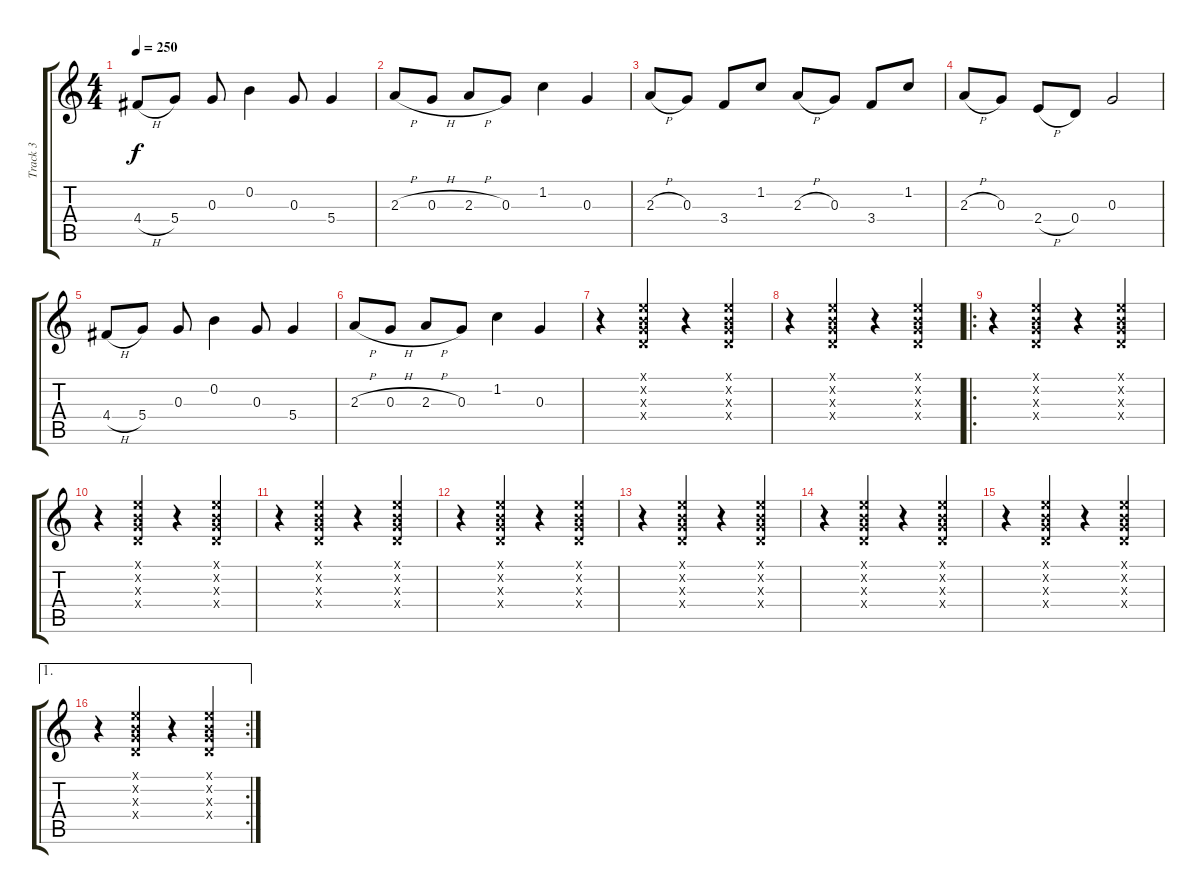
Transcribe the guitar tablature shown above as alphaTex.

\track ("Track 3" "Track 3") {instrument banjo}
\staff {score tabs}
\tuning (E4 B3 G3 D3 A2 E2) {hide}
\displaytranspose 12
\ts (4 4)
\tempo 250
\clef g2
\ks c
4.4{h}.8{dy f} 5.4.8 0.3.8 0.2.4 0.3.8 5.4.4 |
2.3{h}.8 0.3{h}.8 2.3{h}.8 0.3.8 1.2.4 0.3.4 |
2.3{h}.8 0.3.8 3.4.8 1.2.8 2.3{h}.8 0.3.8 3.4.8 1.2.8 |
2.3{h}.8 0.3.8 2.4{h}.8 0.4.8 0.3.2 |
4.4{h}.8 5.4.8 0.3.8 0.2.4 0.3.8 5.4.4 |
2.3{h}.8 0.3{h}.8 2.3{h}.8 0.3.8 1.2.4 0.3.4 |
r.4 (0.1{x} 0.2{x} 0.3{x} 0.4{x}).4 r.4 (0.1{x} 0.2{x} 0.3{x} 0.4{x}).4 |
r.4 (0.1{x} 0.2{x} 0.3{x} 0.4{x}).4 r.4 (0.1{x} 0.2{x} 0.3{x} 0.4{x}).4 |
\ro
r.4 (0.1{x} 0.2{x} 0.3{x} 0.4{x}).4 r.4 (0.1{x} 0.2{x} 0.3{x} 0.4{x}).4 |
r.4 (0.1{x} 0.2{x} 0.3{x} 0.4{x}).4 r.4 (0.1{x} 0.2{x} 0.3{x} 0.4{x}).4 |
r.4 (0.1{x} 0.2{x} 0.3{x} 0.4{x}).4 r.4 (0.1{x} 0.2{x} 0.3{x} 0.4{x}).4 |
r.4 (0.1{x} 0.2{x} 0.3{x} 0.4{x}).4 r.4 (0.1{x} 0.2{x} 0.3{x} 0.4{x}).4 |
r.4 (0.1{x} 0.2{x} 0.3{x} 0.4{x}).4 r.4 (0.1{x} 0.2{x} 0.3{x} 0.4{x}).4 |
r.4 (0.1{x} 0.2{x} 0.3{x} 0.4{x}).4 r.4 (0.1{x} 0.2{x} 0.3{x} 0.4{x}).4 |
r.4 (0.1{x} 0.2{x} 0.3{x} 0.4{x}).4 r.4 (0.1{x} 0.2{x} 0.3{x} 0.4{x}).4 |
\ae 1
\rc 2
r.4 (0.1{x} 0.2{x} 0.3{x} 0.4{x}).4 r.4 (0.1{x} 0.2{x} 0.3{x} 0.4{x}).4
